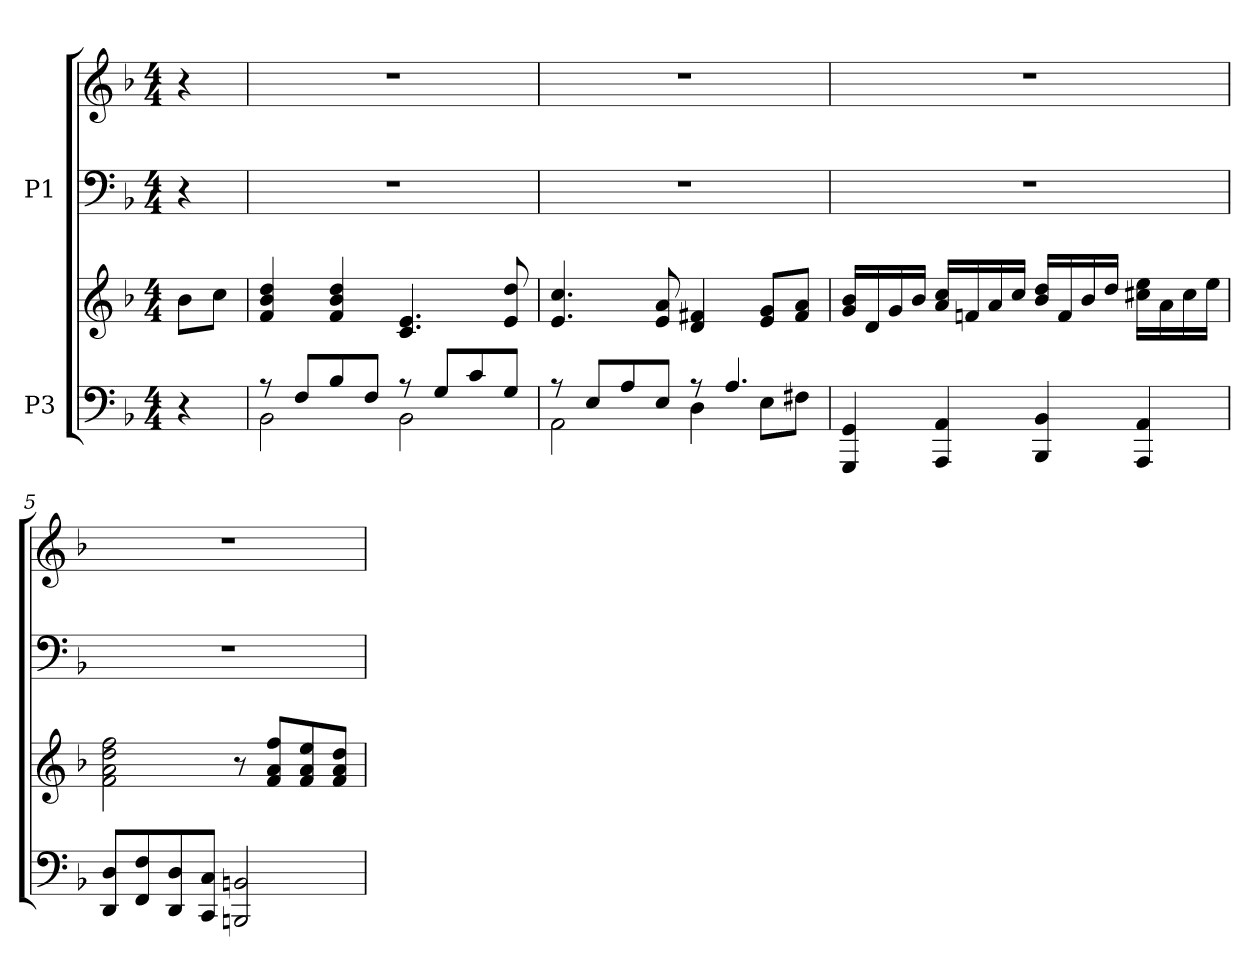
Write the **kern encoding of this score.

**kern	**kern	**kern	**kern
*part2	*part2	*part1	*part1
*staff4	*staff3	*staff2	*staff1
*I"P3	*	*I"P1	*
!!LO:PB:g=z
*clefF4	*clefG2	*clefF4	*clefG2
*k[b-]	*k[b-]	*k[b-]	*k[b-]
*F:	*F:	*F:	*F:
*M4/4	*M4/4	*M4/4	*M4/4
=1	=1	=1	=1
4r	8b-i\L	4r	4r
.	8cci\J	.	.
=2	=2	=2	=2
*^	*	*	*
8r	2BB-i\	4fi/ 4b-i 4ddi	1r	1r
8Fi/L	.	.	.	.
8B-i/	.	4fi/ 4b-i 4ddi	.	.
8Fi/J	.	.	.	.
8r	2BB-i\	4.ci/ 4.ei	.	.
8Gi/L	.	.	.	.
8ci/	.	.	.	.
8Gi/J	.	8ei/ 8ddi	.	.
=3	=3	=3	=3	=3
8r	2AAi\	4.ei/ 4.cci	1r	1r
8Ei/L	.	.	.	.
8Ai/	.	.	.	.
8Ei/J	.	8ei/ 8ai	.	.
8r	4Di\	4di/ 4f#Xi	.	.
4.Ai/	.	.	.	.
.	8Ei\L	8ei/ 8giL	.	.
.	8F#Xi\J	8f#i/ 8aiJ	.	.
*v	*v	*	*	*
=4	=4	=4	=4
4GGGi/ 4GGi	16gi/ 16b-iLL	1r	1r
.	16di/	.	.
.	16gi/	.	.
.	16b-i/JJ	.	.
4AAAi/ 4AAi	16ai/ 16cciLL	.	.
.	16fni/	.	.
.	16ai/	.	.
.	16cci/JJ	.	.
4BBB-i/ 4BB-i	16b-i/ 16ddiLL	.	.
.	16fi/	.	.
.	16b-i/	.	.
.	16ddi/JJ	.	.
4AAAi/ 4AAi	16cc#Xi\ 16eeiLL	.	.
.	16ai\	.	.
.	16cc#i\	.	.
.	16eei\JJ	.	.
!!LO:LB:g=z
=5	=5	=5	=5
8DDi/ 8DiL	2fi\ 2ai 2ddi 2ffi	1r	1r
8FFi/ 8Fi	.	.	.
8DDi/ 8Di	.	.	.
8CCi/ 8CiJ	.	.	.
2BBBni/ 2BBni	8r	.	.
.	8fi/ 8ai 8ffiL	.	.
.	8fi/ 8ai 8eei	.	.
.	8fi/ 8ai 8ddiJ	.	.
=	=	=	=
*-	*-	*-	*-
